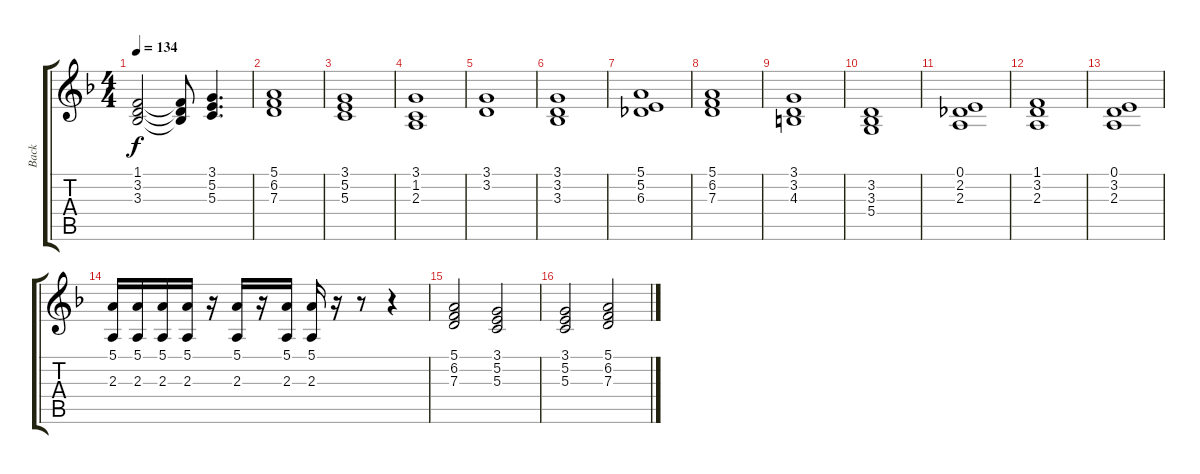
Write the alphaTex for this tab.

\track ("Back" "Back") {instrument synthvoice}
\staff {score tabs}
\tuning (E4 B3 G3 D3 A2 E2) {hide}
\ts (4 4)
\tempo 134
\clef g2
\ks f
(1.1 3.2 3.3).2{dy f} (1.1{t} 3.2{t} 3.3{t}).8 (3.1 5.2 5.3).4{d} |
(5.1 6.2 7.3).1 |
(3.1 5.2 5.3).1 |
(3.1 1.2 2.3).1 |
(3.1 3.2).1 |
(3.1 3.2 3.3).1 |
(5.1 5.2 6.3).1 |
(5.1 6.2 7.3).1 |
(3.1 3.2 4.3).1 |
(3.2 3.3 5.4).1 |
(0.1 2.2 2.3).1 |
(1.1 3.2 2.3).1 |
(0.1 3.2 2.3).1 |
(5.1 2.3).16{volume 13 instrument orchestrahit} (5.1 2.3).16 (5.1 2.3).16 (5.1 2.3).16 r.16 (5.1 2.3).16 r.16 (5.1 2.3).16 (5.1 2.3).16 r.16 r.8 r.4 |
(5.1 6.2 7.3).2{volume 8 instrument pad2warm} (3.1 5.2 5.3).2 |
(3.1 5.2 5.3).2 (5.1 6.2 7.3).2
